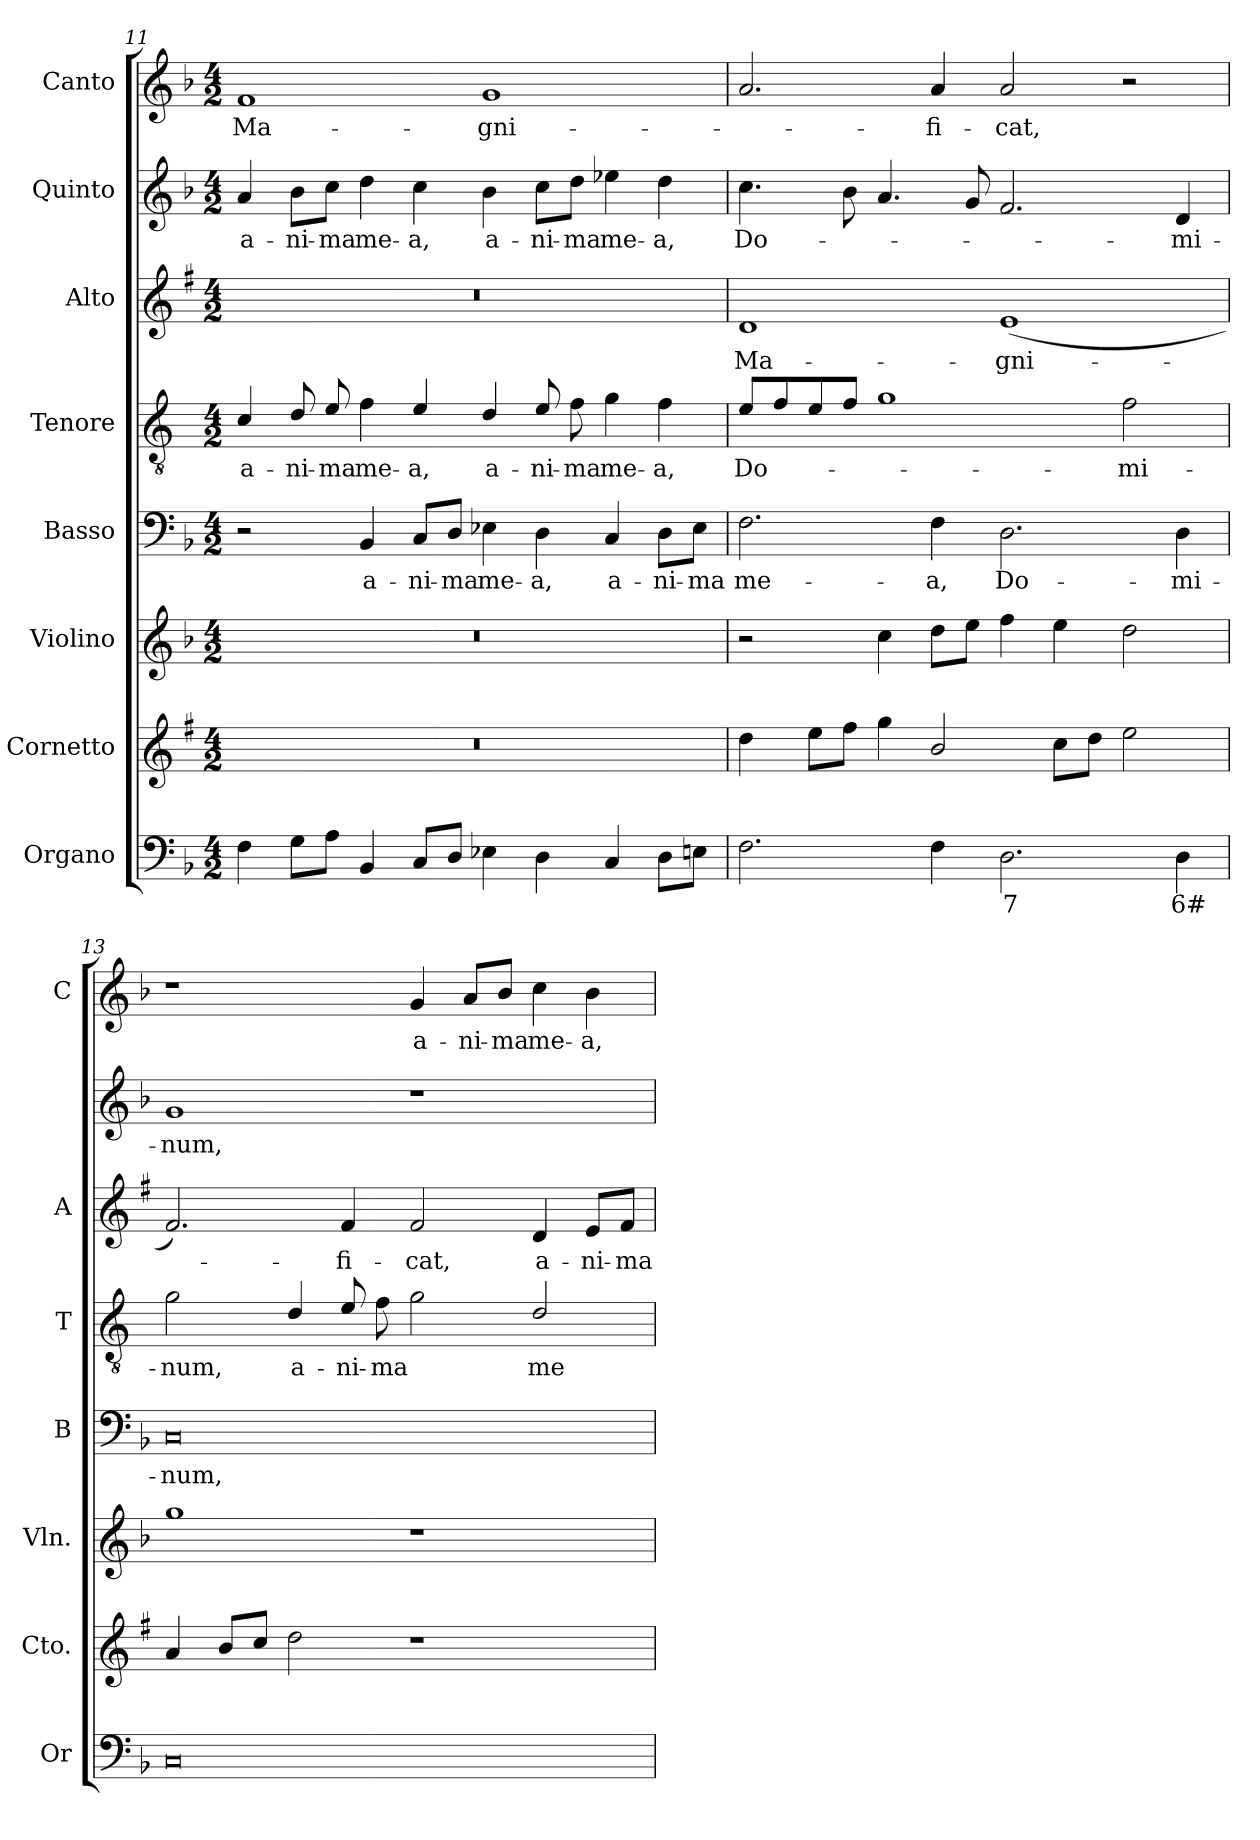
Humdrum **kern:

**kern	**text	**kern	**kern	**kern	**text	**kern	**text	**kern	**text	**kern	**text	**kern	**text
*part8	*part8	*part7	*part6	*part5	*part5	*part4	*part4	*part3	*part3	*part2	*part2	*part1	*part1
*staff8	*staff8	*staff7	*staff6	*staff5	*staff5	*staff4	*staff4	*staff3	*staff3	*staff2	*staff2	*staff1	*staff1
*I"Organo	*	*I"Cornetto	*I"Violino	*I"Basso	*	*I"Tenore	*	*I"Alto	*	*I"Quinto	*	*I"Canto	*
*I'Or	*	*I'Cto.	*I'Vln.	*I'B	*	*I'T	*	*I'A	*	*	*	*I'C	*
*clefF4	*	*clefG2	*clefG2	*clefF4	*	*clefGv2	*	*clefG2	*	*clefG2	*	*clefG2	*
*	*	*ITrd1c2	*	*	*	*ITrd4c7	*	*ITrd1c2	*	*	*	*	*
*k[b-]	*	*k[b-]	*k[b-]	*k[b-]	*	*k[b-]	*	*k[b-]	*	*k[b-]	*	*k[b-]	*
*F:	*	*F:	*F:	*F:	*	*F:	*	*F:	*	*F:	*	*F:	*
*M4/2	*	*M4/2	*M4/2	*M4/2	*	*M4/2	*	*M4/2	*	*M4/2	*	*M4/2	*
=11	=11	=11	=11	=11	=11	=11	=11	=11	=11	=11	=11	=11	=11
!	!	!	!	!	!	!	!LO:LY:b	!	!	!	!LO:LY:b	!	!LO:LY:b
4F\	.	0r	0r	2r	.	4F/	a-	0r	.	4a/	a-	1f	Ma-
!	!	!	!	!	!	!	!LO:LY:b	!	!	!	!LO:LY:b	!	!
8G\L	.	.	.	.	.	8G/	-ni-	.	.	8b-\L	-ni-	.	.
!	!	!	!	!	!	!	!LO:LY:b	!	!	!	!LO:LY:b	!	!
8A\J	.	.	.	.	.	8A/	-ma	.	.	8cc\J	-ma	.	.
!	!	!	!	!	!LO:LY:b	!	!LO:LY:b	!	!	!	!LO:LY:b	!	!
4BB-/	.	.	.	4BB-/	a-	4B-\	me-	.	.	4dd\	me-	.	.
!	!	!	!	!	!LO:LY:b	!	!LO:LY:b	!	!	!	!LO:LY:b	!	!
8C/L	.	.	.	8C/L	-ni-	4A/	-a,	.	.	4cc\	-a,	.	.
!	!	!	!	!	!LO:LY:b	!	!	!	!	!	!	!	!
8D/J	.	.	.	8D/J	-ma	.	.	.	.	.	.	.	.
!	!	!	!	!	!LO:LY:b	!	!LO:LY:b	!	!	!	!LO:LY:b	!	!LO:LY:b
4E-X\	.	.	.	4E-X\	me-	4G/	a-	.	.	4b-\	a-	1g	-gni-
!	!	!	!	!	!LO:LY:b	!	!LO:LY:b	!	!	!	!LO:LY:b	!	!
4D\	.	.	.	4D\	-a,	8A/	-ni-	.	.	8cc\L	-ni-	.	.
!	!	!	!	!	!	!	!LO:LY:b	!	!	!	!LO:LY:b	!	!
.	.	.	.	.	.	8B-\	-ma	.	.	8dd\J	-ma	.	.
!	!	!	!	!	!LO:LY:b	!	!LO:LY:b	!	!	!	!LO:LY:b	!	!
4C/	.	.	.	4C/	a-	4c\	me-	.	.	4ee-X\	me-	.	.
!	!	!	!	!	!LO:LY:b	!	!LO:LY:b	!	!	!	!LO:LY:b	!	!
8D\L	.	.	.	8D\L	-ni-	4B-\	-a,	.	.	4dd\	-a,	.	.
!	!	!	!	!	!LO:LY:b	!	!	!	!	!	!	!	!
8En\J	.	.	.	8E-\J	-ma	.	.	.	.	.	.	.	.
!!LO:LB:g=z
=12	=12	=12	=12	=12	=12	=12	=12	=12	=12	=12	=12	=12	=12
!	!	!	!	!	!LO:LY:b	!	!LO:LY:b	!	!LO:LY:b	!	!LO:LY:b	!	!
2.F\	.	4cc\	2r	2.F\	me-	8A/L	Do-	1c	Ma-	4.cc\	Do-	2.a/	.
.	.	.	.	.	.	8B-/	.	.	.	.	.	.	.
.	.	8dd\L	.	.	.	8A/	.	.	.	.	.	.	.
.	.	8ee\J	.	.	.	8B-/J	.	.	.	8b-\	.	.	.
.	.	4ff\	4cc\	.	.	1c	.	.	.	4.a/	.	.	.
!	!	!	!	!	!LO:LY:b	!	!	!	!	!	!	!	!LO:LY:b
4F\	.	2a/	8dd\L	4F\	-a,	.	.	.	.	.	.	4a/	-fi-
.	.	.	8ee\J	.	.	.	.	.	.	8g/	.	.	.
!	!LO:LY:b	!	!	!	!LO:LY:b	!	!	!	!LO:LY:b	!	!	!	!LO:LY:b
2.D\	7	.	4ff\	2.D\	Do-	.	.	(<1d	-gni-	2.f/	.	2a/	-cat,
.	.	8b-\L	4ee\	.	.	.	.	.	.	.	.	.	.
.	.	8cc\J	.	.	.	.	.	.	.	.	.	.	.
!	!	!	!	!	!	!	!LO:LY:b	!	!	!	!	!	!
.	.	2dd\	2dd\	.	.	2B-\	-mi-	.	.	.	.	2r	.
!	!LO:LY:b	!	!	!	!LO:LY:b	!	!	!	!	!	!LO:LY:b	!	!
4D\	6#	.	.	4D\	-mi-	.	.	.	.	4d/	-mi-	.	.
=13	=13	=13	=13	=13	=13	=13	=13	=13	=13	=13	=13	=13	=13
!	!	!	!	!	!LO:LY:b	!	!LO:LY:b	!	!	!	!LO:LY:b	!	!
0C	.	4g/	1gg	0C	-num,	2c\	-num,	2.e/)	.	1g	-num,	1r	.
.	.	8a/L	.	.	.	.	.	.	.	.	.	.	.
.	.	8b-/J	.	.	.	.	.	.	.	.	.	.	.
!	!	!	!	!	!	!	!LO:LY:b	!	!	!	!	!	!
.	.	2cc\	.	.	.	4G/	a-	.	.	.	.	.	.
!	!	!	!	!	!	!	!LO:LY:b	!	!LO:LY:b	!	!	!	!
.	.	.	.	.	.	8A/	-ni-	4e/	-fi-	.	.	.	.
!	!	!	!	!	!	!	!LO:LY:b	!	!	!	!	!	!
.	.	.	.	.	.	8B-\	-ma	.	.	.	.	.	.
!	!	!	!	!	!	!	!	!	!LO:LY:b	!	!	!	!LO:LY:b
.	.	1r	1r	.	.	2c\	.	2e/	-cat,	1r	.	4g/	a-
!	!	!	!	!	!	!	!	!	!	!	!	!	!LO:LY:b
.	.	.	.	.	.	.	.	.	.	.	.	8a/L	-ni-
!	!	!	!	!	!	!	!	!	!	!	!	!	!LO:LY:b
.	.	.	.	.	.	.	.	.	.	.	.	8b-/J	-ma
!	!	!	!	!	!	!	!LO:LY:b	!	!LO:LY:b	!	!	!	!LO:LY:b
.	.	.	.	.	.	2G/	me-	4c/	a-	.	.	4cc\	me-
!	!	!	!	!	!	!	!	!	!LO:LY:b	!	!	!	!LO:LY:b
.	.	.	.	.	.	.	.	8d/L	-ni-	.	.	4b-\	-a,
!	!	!	!	!	!	!	!	!	!LO:LY:b	!	!	!	!
.	.	.	.	.	.	.	.	8e/J	-ma	.	.	.	.
=	=	=	=	=	=	=	=	=	=	=	=	=	=
*-	*-	*-	*-	*-	*-	*-	*-	*-	*-	*-	*-	*-	*-
